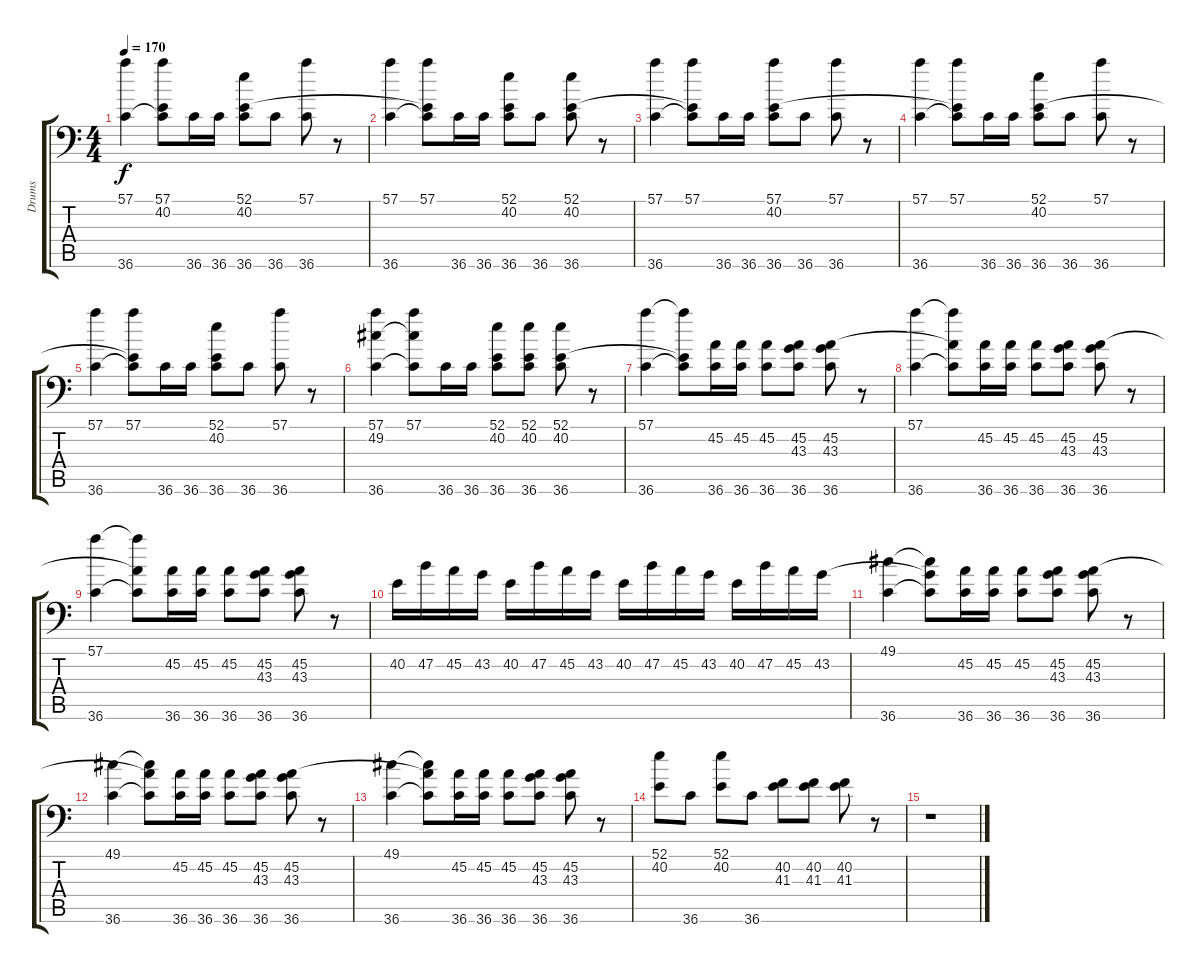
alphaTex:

\track ("Drums" "Drums") {instrument acousticgrandpiano}
\staff {score tabs}
\tuning (C-1 C-1 C-1 C-1 C-1 C-1) {hide}
\ts (4 4)
\tempo 170
\clef f4
\ks c
(57.1 36.6).4{dy f} (57.1 40.2{t} 36.6{t}).8 36.6.16 36.6.16 (52.1 40.2 36.6).8 36.6.8 (57.1 36.6).8 r.8 |
(57.1 36.6).4 (57.1 40.2{t} 36.6{t}).8 36.6.16 36.6.16 (52.1 40.2 36.6).8 36.6.8 (52.1 40.2 36.6).8 r.8 |
(57.1 36.6).4 (57.1 40.2{t} 36.6{t}).8 36.6.16 36.6.16 (57.1 40.2 36.6).8 36.6.8 (57.1 36.6).8 r.8 |
(57.1 36.6).4 (57.1 40.2{t} 36.6{t}).8 36.6.16 36.6.16 (52.1 40.2 36.6).8 36.6.8 (57.1 36.6).8 r.8 |
(57.1 36.6).4 (57.1 40.2{t} 36.6{t}).8 36.6.16 36.6.16 (52.1 40.2 36.6).8 36.6.8 (57.1 36.6).8 r.8 |
(57.1 49.2 36.6).4 (57.1 49.2{t} 36.6{t}).8 36.6.16 36.6.16 (52.1 40.2 36.6).8 (52.1 40.2 36.6).8 (52.1 40.2 36.6).8 r.8 |
(57.1 36.6).4 (57.1{t} 40.2{t} 36.6{t}).8 (45.2 36.6).16 (45.2 36.6).16 (45.2 36.6).8 (45.2 43.3 36.6).8 (45.2 43.3 36.6).8 r.8 |
(57.1 36.6).4 (57.1{t} 45.2{t} 36.6{t}).8 (45.2 36.6).16 (45.2 36.6).16 (45.2 36.6).8 (45.2 43.3 36.6).8 (45.2 43.3 36.6).8 r.8 |
(57.1 36.6).4 (57.1{t} 45.2{t} 36.6{t}).8 (45.2 36.6).16 (45.2 36.6).16 (45.2 36.6).8 (45.2 43.3 36.6).8 (45.2 43.3 36.6).8 r.8 |
40.2.16 47.2.16 45.2.16 43.2.16 40.2.16 47.2.16 45.2.16 43.2.16 40.2.16 47.2.16 45.2.16 43.2.16 40.2.16 47.2.16 45.2.16 43.2.16 |
(49.1 36.6).4 (49.1{t} 43.2{t} 36.6{t}).8 (45.2 36.6).16 (45.2 36.6).16 (45.2 36.6).8 (45.2 43.3 36.6).8 (45.2 43.3 36.6).8 r.8 |
(49.1 36.6).4 (49.1{t} 45.2{t} 36.6{t}).8 (45.2 36.6).16 (45.2 36.6).16 (45.2 36.6).8 (45.2 43.3 36.6).8 (45.2 43.3 36.6).8 r.8 |
(49.1 36.6).4 (49.1{t} 45.2{t} 36.6{t}).8 (45.2 36.6).16 (45.2 36.6).16 (45.2 36.6).8 (45.2 43.3 36.6).8 (45.2 43.3 36.6).8 r.8 |
(52.1 40.2).8 36.6.8 (52.1 40.2).8 36.6.8 (40.2 41.3).8 (40.2 41.3).8 (40.2 41.3).8 r.8 |
r.1
